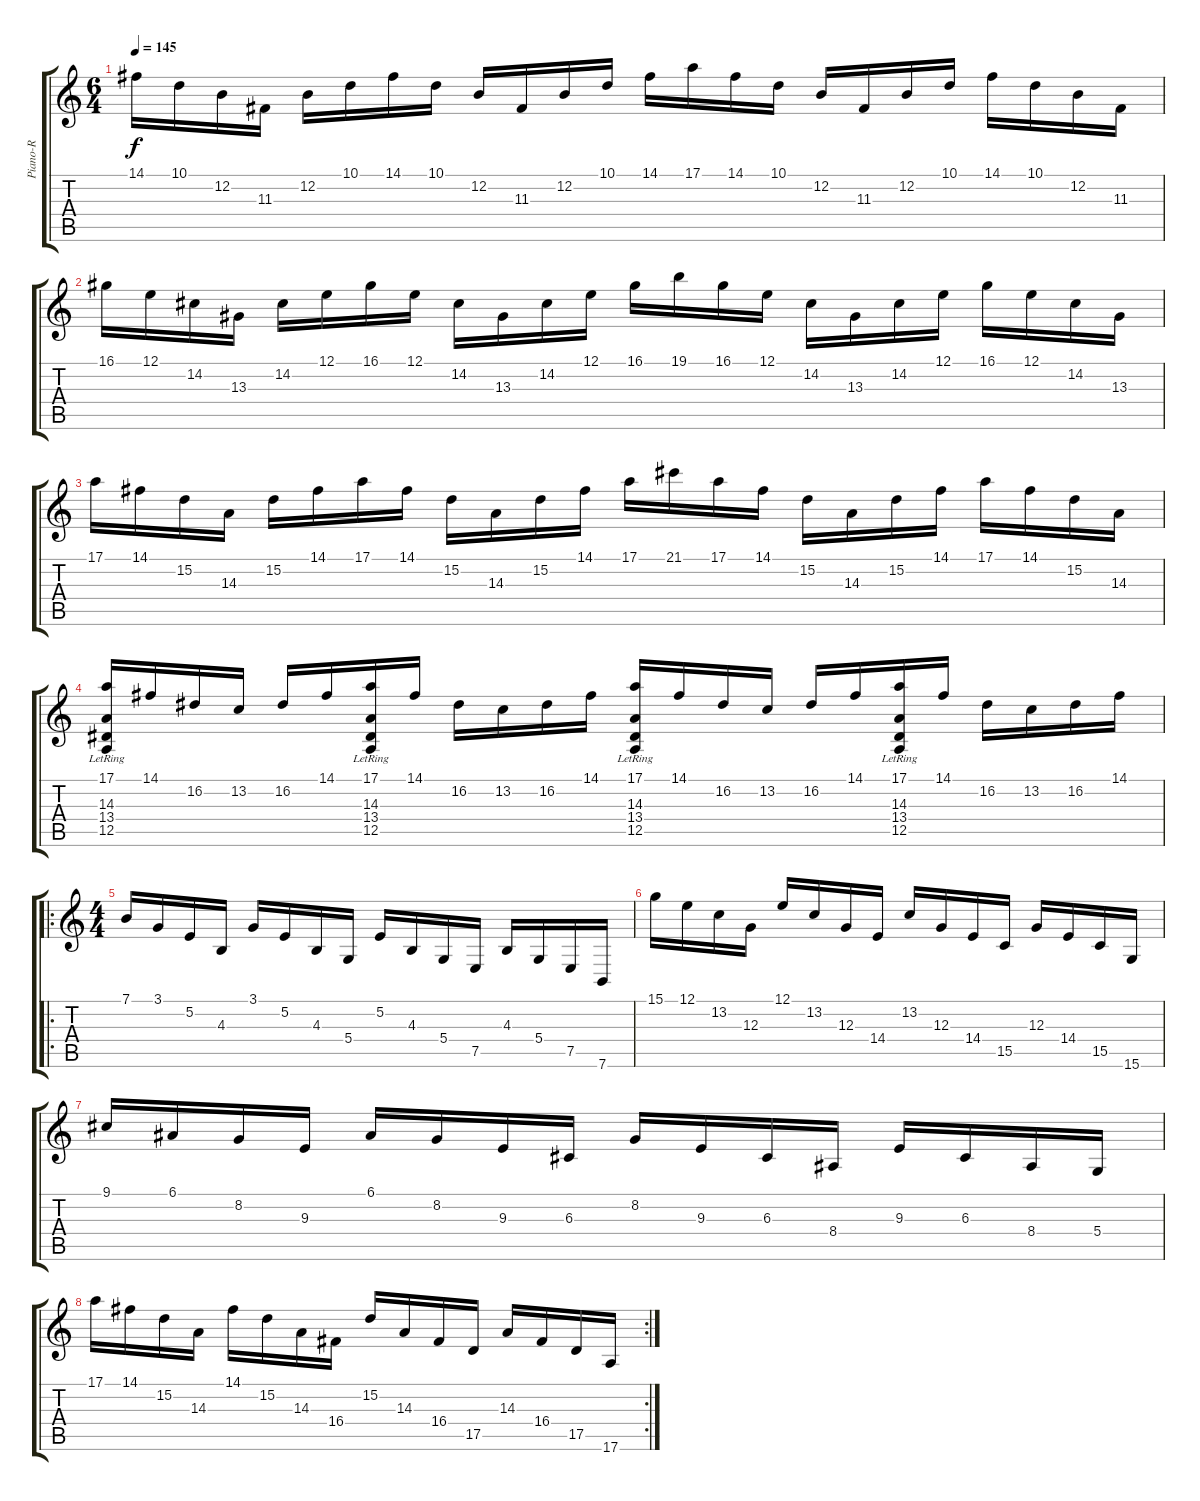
\track ("Piano-R" "Piano-R") {instrument acousticgrandpiano}
\staff {score tabs}
\tuning (E4 B3 G3 D3 A2 E2) {hide}
\ts (6 4)
\tempo 145
\clef g2
\ks c
14.1.16{dy f} 10.1.16 12.2.16 11.3.16 12.2.16 10.1.16 14.1.16 10.1.16 12.2.16 11.3.16 12.2.16 10.1.16 14.1.16 17.1.16 14.1.16 10.1.16 12.2.16 11.3.16 12.2.16 10.1.16 14.1.16 10.1.16 12.2.16 11.3.16 |
16.1.16 12.1.16 14.2.16 13.3.16 14.2.16 12.1.16 16.1.16 12.1.16 14.2.16 13.3.16 14.2.16 12.1.16 16.1.16 19.1.16 16.1.16 12.1.16 14.2.16 13.3.16 14.2.16 12.1.16 16.1.16 12.1.16 14.2.16 13.3.16 |
17.1.16 14.1.16 15.2.16 14.3.16 15.2.16 14.1.16 17.1.16 14.1.16 15.2.16 14.3.16 15.2.16 14.1.16 17.1.16 21.1.16 17.1.16 14.1.16 15.2.16 14.3.16 15.2.16 14.1.16 17.1.16 14.1.16 15.2.16 14.3.16 |
(17.1 14.3{lr} 13.4{lr} 12.5{lr}).16 14.1.16 16.2.16 13.2.16 16.2.16 14.1.16 (17.1 14.3{lr} 13.4{lr} 12.5{lr}).16 14.1.16 16.2.16 13.2.16 16.2.16 14.1.16 (17.1 14.3{lr} 13.4{lr} 12.5{lr}).16 14.1.16 16.2.16 13.2.16 16.2.16 14.1.16 (17.1 14.3{lr} 13.4{lr} 12.5{lr}).16 14.1.16 16.2.16 13.2.16 16.2.16 14.1.16 |
\ro
\ts (4 4)
7.1.16 3.1.16 5.2.16 4.3.16 3.1.16 5.2.16 4.3.16 5.4.16 5.2.16 4.3.16 5.4.16 7.5.16 4.3.16 5.4.16 7.5.16 7.6.16 |
15.1.16 12.1.16 13.2.16 12.3.16 12.1.16 13.2.16 12.3.16 14.4.16 13.2.16 12.3.16 14.4.16 15.5.16 12.3.16 14.4.16 15.5.16 15.6.16 |
9.1.16 6.1.16 8.2.16 9.3.16 6.1.16 8.2.16 9.3.16 6.3.16 8.2.16 9.3.16 6.3.16 8.4.16 9.3.16 6.3.16 8.4.16 5.4.16 |
\rc 2
17.1.16 14.1.16 15.2.16 14.3.16 14.1.16 15.2.16 14.3.16 16.4.16 15.2.16 14.3.16 16.4.16 17.5.16 14.3.16 16.4.16 17.5.16 17.6.16
